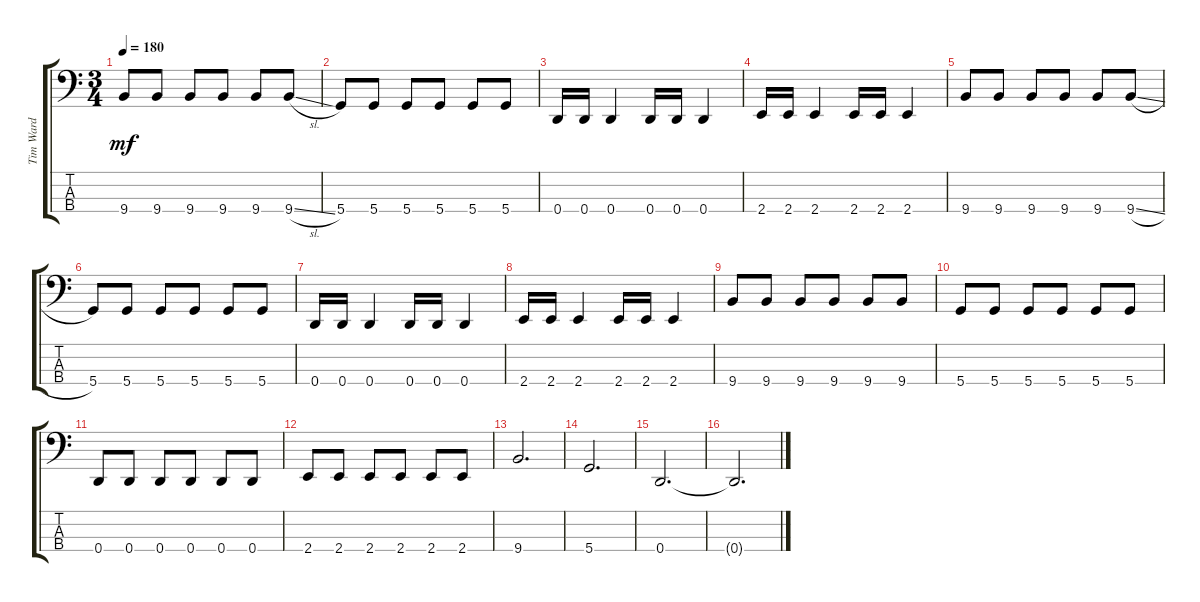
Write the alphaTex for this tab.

\track ("Tim Ward" "Tim Ward") {instrument electricbassfinger}
\staff {score tabs}
\tuning (G2 D2 A1 D1) {hide}
\ts (3 4)
\tempo 180
\clef f4
\ks c
9.4.8{dy mf} 9.4.8 9.4.8 9.4.8 9.4.8 9.4{sl}.8 |
5.4.8 5.4.8 5.4.8 5.4.8 5.4.8 5.4.8 |
0.4.16 0.4.16 0.4.4 0.4.16 0.4.16 0.4.4 |
2.4.16 2.4.16 2.4.4 2.4.16 2.4.16 2.4.4 |
9.4.8 9.4.8 9.4.8 9.4.8 9.4.8 9.4{sl}.8 |
5.4.8 5.4.8 5.4.8 5.4.8 5.4.8 5.4.8 |
0.4.16 0.4.16 0.4.4 0.4.16 0.4.16 0.4.4 |
2.4.16 2.4.16 2.4.4 2.4.16 2.4.16 2.4.4 |
9.4.8 9.4.8 9.4.8 9.4.8 9.4.8 9.4.8 |
5.4.8 5.4.8 5.4.8 5.4.8 5.4.8 5.4.8 |
0.4.8 0.4.8 0.4.8 0.4.8 0.4.8 0.4.8 |
2.4.8 2.4.8 2.4.8 2.4.8 2.4.8 2.4.8 |
9.4.2{d} |
5.4.2{d} |
0.4.2{d} |
0.4{t}.2{d}
